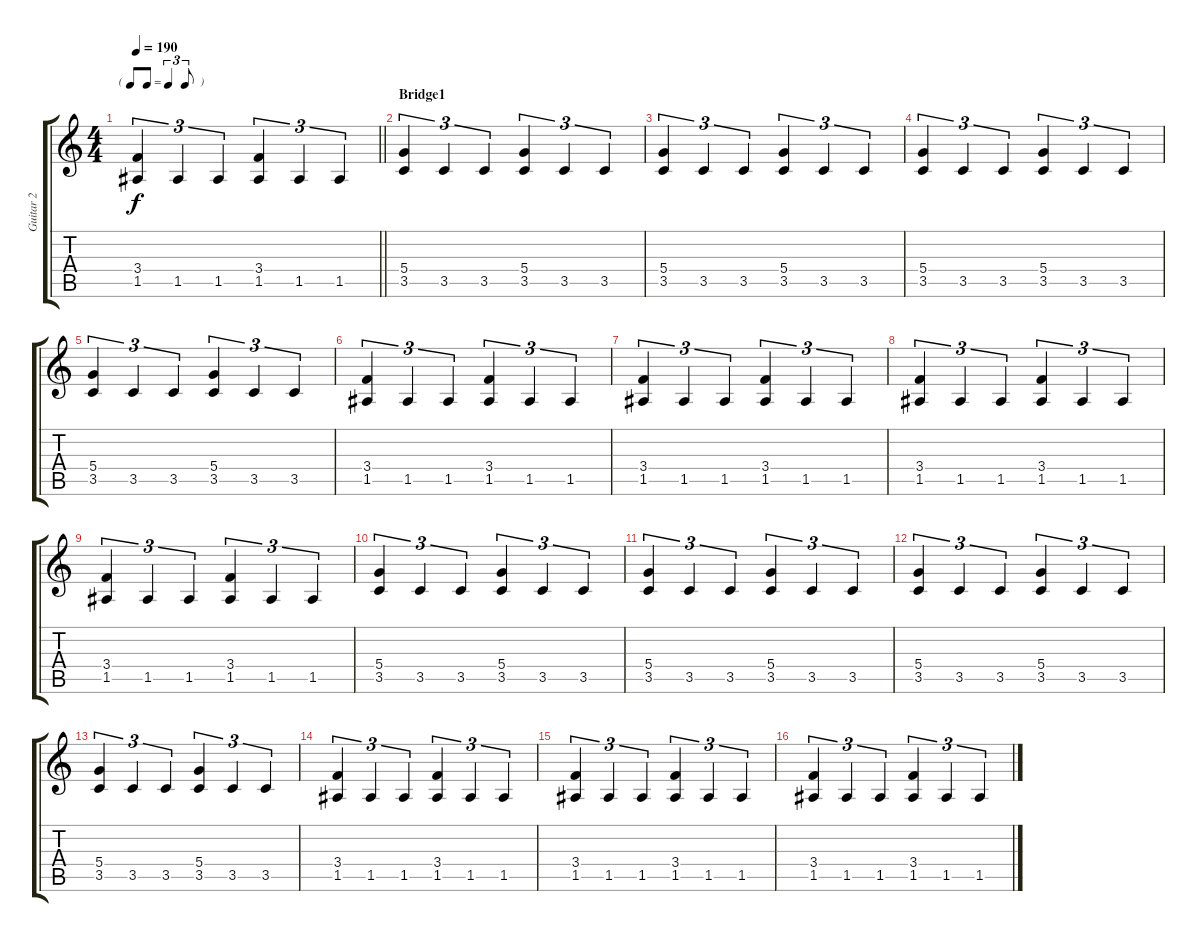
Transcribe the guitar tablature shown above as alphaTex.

\track ("Guitar 2" "Guitar 2") {instrument distortionguitar}
\staff {score tabs}
\tuning (E4 B3 G3 D3 A2 E2) {hide}
\ts (4 4)
\tf triplet8th
\tempo 190
\clef g2
\barLineRight lightlight
\ks c
(3.4 1.5).4{tu (3 2) dy f} 1.5.4{tu (3 2)} 1.5.4{tu (3 2)} (3.4 1.5).4{tu (3 2)} 1.5.4{tu (3 2)} 1.5.4{tu (3 2)} |
\section ("" "Bridge1")
(5.4 3.5).4{tu (3 2)} 3.5.4{tu (3 2)} 3.5.4{tu (3 2)} (5.4 3.5).4{tu (3 2)} 3.5.4{tu (3 2)} 3.5.4{tu (3 2)} |
(5.4 3.5).4{tu (3 2)} 3.5.4{tu (3 2)} 3.5.4{tu (3 2)} (5.4 3.5).4{tu (3 2)} 3.5.4{tu (3 2)} 3.5.4{tu (3 2)} |
(5.4 3.5).4{tu (3 2)} 3.5.4{tu (3 2)} 3.5.4{tu (3 2)} (5.4 3.5).4{tu (3 2)} 3.5.4{tu (3 2)} 3.5.4{tu (3 2)} |
(5.4 3.5).4{tu (3 2)} 3.5.4{tu (3 2)} 3.5.4{tu (3 2)} (5.4 3.5).4{tu (3 2)} 3.5.4{tu (3 2)} 3.5.4{tu (3 2)} |
(3.4 1.5).4{tu (3 2)} 1.5.4{tu (3 2)} 1.5.4{tu (3 2)} (3.4 1.5).4{tu (3 2)} 1.5.4{tu (3 2)} 1.5.4{tu (3 2)} |
(3.4 1.5).4{tu (3 2)} 1.5.4{tu (3 2)} 1.5.4{tu (3 2)} (3.4 1.5).4{tu (3 2)} 1.5.4{tu (3 2)} 1.5.4{tu (3 2)} |
(3.4 1.5).4{tu (3 2)} 1.5.4{tu (3 2)} 1.5.4{tu (3 2)} (3.4 1.5).4{tu (3 2)} 1.5.4{tu (3 2)} 1.5.4{tu (3 2)} |
(3.4 1.5).4{tu (3 2)} 1.5.4{tu (3 2)} 1.5.4{tu (3 2)} (3.4 1.5).4{tu (3 2)} 1.5.4{tu (3 2)} 1.5.4{tu (3 2)} |
(5.4 3.5).4{tu (3 2)} 3.5.4{tu (3 2)} 3.5.4{tu (3 2)} (5.4 3.5).4{tu (3 2)} 3.5.4{tu (3 2)} 3.5.4{tu (3 2)} |
(5.4 3.5).4{tu (3 2)} 3.5.4{tu (3 2)} 3.5.4{tu (3 2)} (5.4 3.5).4{tu (3 2)} 3.5.4{tu (3 2)} 3.5.4{tu (3 2)} |
(5.4 3.5).4{tu (3 2)} 3.5.4{tu (3 2)} 3.5.4{tu (3 2)} (5.4 3.5).4{tu (3 2)} 3.5.4{tu (3 2)} 3.5.4{tu (3 2)} |
(5.4 3.5).4{tu (3 2)} 3.5.4{tu (3 2)} 3.5.4{tu (3 2)} (5.4 3.5).4{tu (3 2)} 3.5.4{tu (3 2)} 3.5.4{tu (3 2)} |
(3.4 1.5).4{tu (3 2)} 1.5.4{tu (3 2)} 1.5.4{tu (3 2)} (3.4 1.5).4{tu (3 2)} 1.5.4{tu (3 2)} 1.5.4{tu (3 2)} |
(3.4 1.5).4{tu (3 2)} 1.5.4{tu (3 2)} 1.5.4{tu (3 2)} (3.4 1.5).4{tu (3 2)} 1.5.4{tu (3 2)} 1.5.4{tu (3 2)} |
(3.4 1.5).4{tu (3 2)} 1.5.4{tu (3 2)} 1.5.4{tu (3 2)} (3.4 1.5).4{tu (3 2)} 1.5.4{tu (3 2)} 1.5.4{tu (3 2)}
